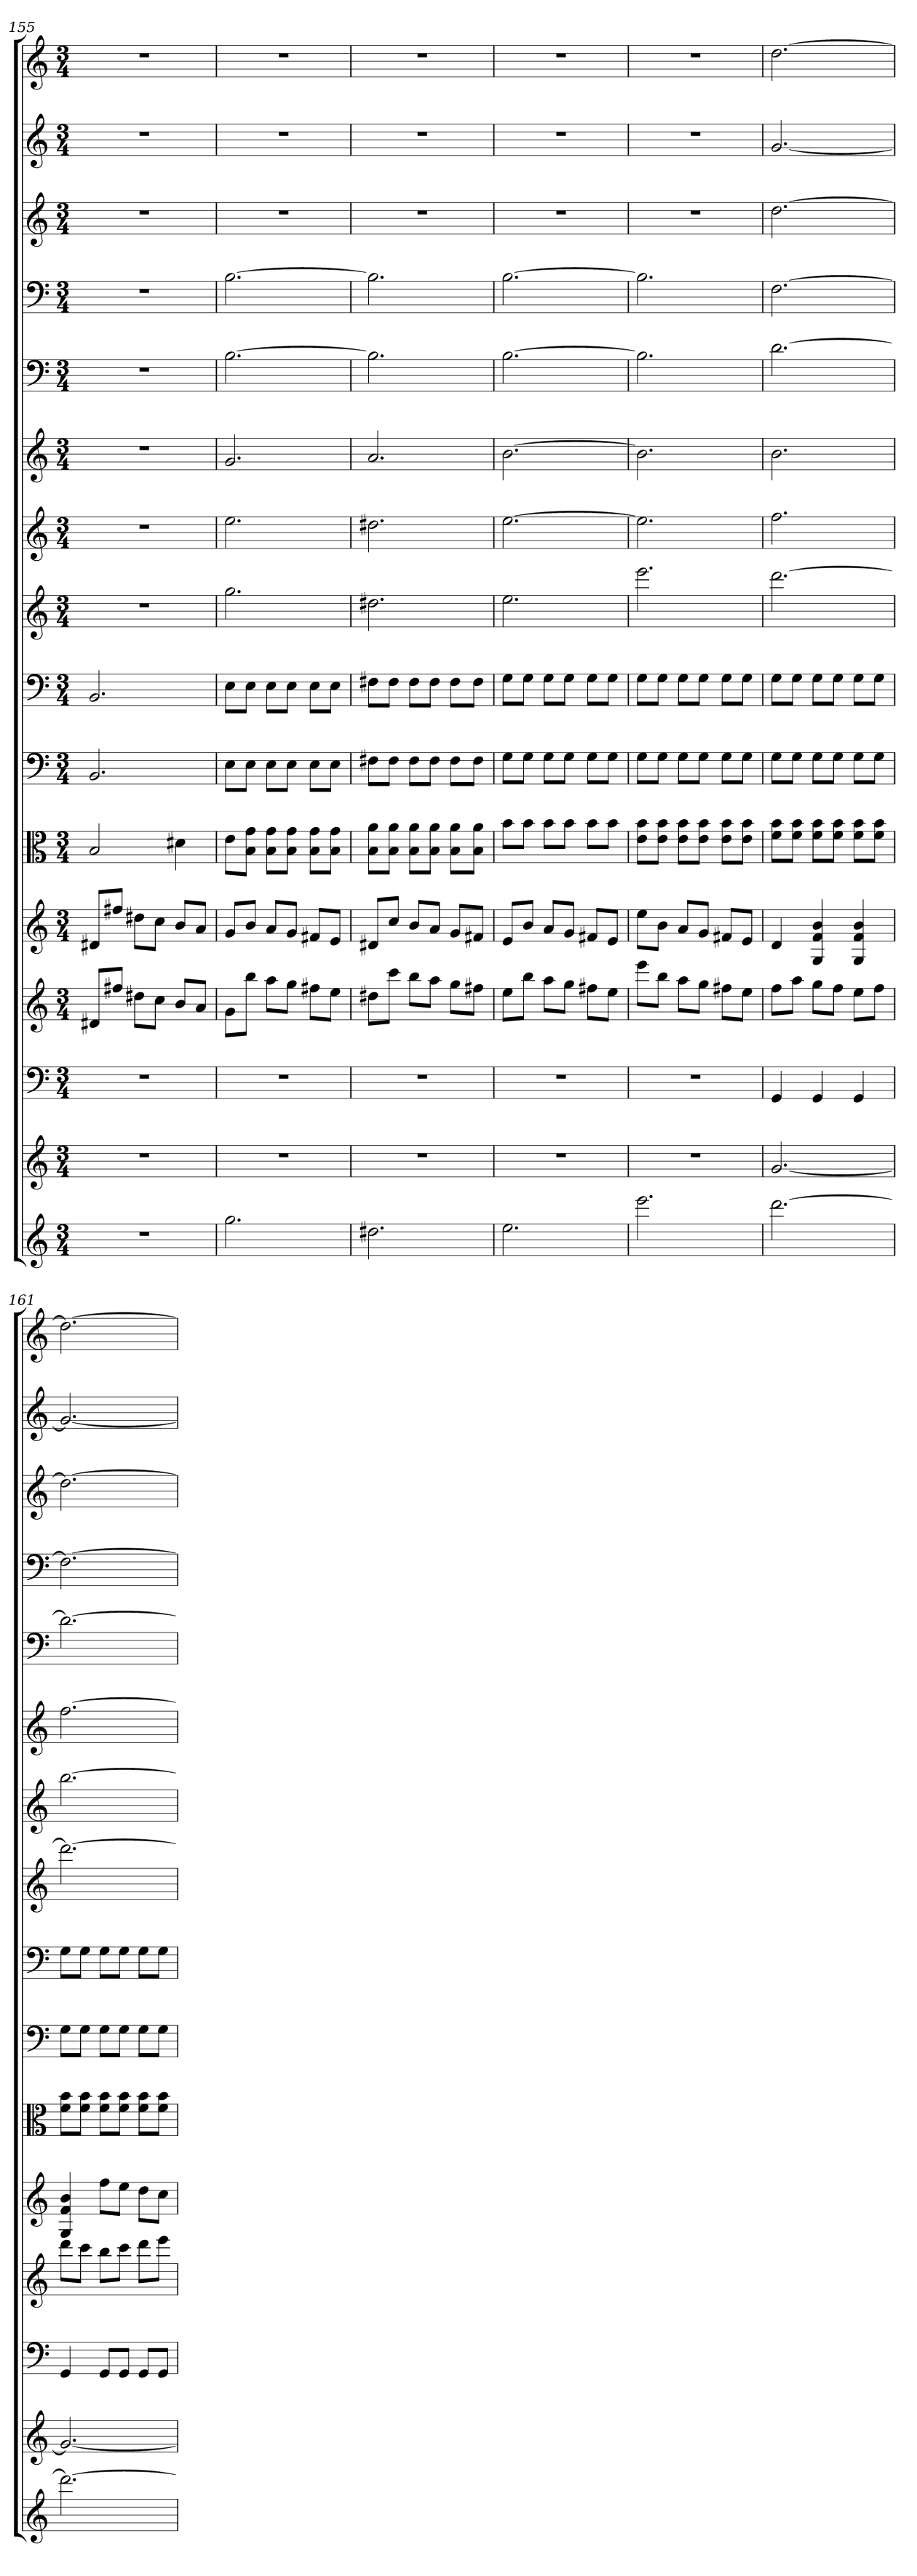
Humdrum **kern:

**kern	**kern	**kern	**kern	**kern	**kern	**kern	**kern	**kern	**kern	**kern	**kern	**kern	**kern	**kern	**kern
*part16	*part15	*part14	*part13	*part12	*part11	*part10	*part9	*part8	*part7	*part6	*part5	*part4	*part3	*part2	*part1
*staff16	*staff15	*staff14	*staff13	*staff12	*staff11	*staff10	*staff9	*staff8	*staff7	*staff6	*staff5	*staff4	*staff3	*staff2	*staff1
*	*	*clefF4	*	*	*clefC3	*clefF4	*clefF4	*	*	*	*clefF4	*clefF4	*	*	*
*k[]	*k[]	*k[]	*k[]	*k[]	*k[]	*k[]	*k[]	*k[]	*k[]	*k[]	*k[]	*k[]	*k[]	*k[]	*k[]
*C:	*C:	*C:	*C:	*C:	*C:	*C:	*C:	*C:	*C:	*C:	*C:	*C:	*C:	*C:	*C:
*M3/4	*M3/4	*M3/4	*M3/4	*M3/4	*M3/4	*M3/4	*M3/4	*M3/4	*M3/4	*M3/4	*M3/4	*M3/4	*M3/4	*M3/4	*M3/4
=155	=155	=155	=155	=155	=155	=155	=155	=155	=155	=155	=155	=155	=155	=155	=155
2.r	2.r	2.r	8d#XL	8d#XL	2B	2.BB	2.BB	2.r	2.r	2.r	2.r	2.r	2.r	2.r	2.r
.	.	.	8ff#XJ	8ff#XJ	.	.	.	.	.	.	.	.	.	.	.
.	.	.	8dd#XL	8dd#XL	.	.	.	.	.	.	.	.	.	.	.
.	.	.	8ccJ	8ccJ	.	.	.	.	.	.	.	.	.	.	.
.	.	.	8bL	8bL	4d#X	.	.	.	.	.	.	.	.	.	.
.	.	.	8aJ	8aJ	.	.	.	.	.	.	.	.	.	.	.
=156	=156	=156	=156	=156	=156	=156	=156	=156	=156	=156	=156	=156	=156	=156	=156
2.gg	2.r	2.r	8gL	8gL	8e\L	8E\L	8E\L	2.gg	2.ee	2.g	[2.B	[2.B	2.r	2.r	2.r
.	.	.	8bbJ	8bJ	8B\ 8g\J	8E\J	8E\J	.	.	.	.	.	.	.	.
.	.	.	8aaL	8aL	8B\ 8g\L	8E\L	8E\L	.	.	.	.	.	.	.	.
.	.	.	8ggJ	8gJ	8B\ 8g\J	8E\J	8E\J	.	.	.	.	.	.	.	.
.	.	.	8ff#XL	8f#XL	8B\ 8g\L	8E\L	8E\L	.	.	.	.	.	.	.	.
.	.	.	8eeJ	8eJ	8B\ 8g\J	8E\J	8E\J	.	.	.	.	.	.	.	.
=157	=157	=157	=157	=157	=157	=157	=157	=157	=157	=157	=157	=157	=157	=157	=157
2.dd#X	2.r	2.r	8dd#XL	8d#XL	8B\ 8a\L	8F#X\L	8F#X\L	2.dd#X	2.dd#X	2.a	2.B]	2.B]	2.r	2.r	2.r
.	.	.	8cccJ	8ccJ	8B\ 8a\J	8F#\J	8F#\J	.	.	.	.	.	.	.	.
.	.	.	8bbL	8bL	8B\ 8a\L	8F#\L	8F#\L	.	.	.	.	.	.	.	.
.	.	.	8aaJ	8aJ	8B\ 8a\J	8F#\J	8F#\J	.	.	.	.	.	.	.	.
.	.	.	8ggL	8gL	8B\ 8a\L	8F#\L	8F#\L	.	.	.	.	.	.	.	.
.	.	.	8ff#XJ	8f#XJ	8B\ 8a\J	8F#\J	8F#\J	.	.	.	.	.	.	.	.
=158	=158	=158	=158	=158	=158	=158	=158	=158	=158	=158	=158	=158	=158	=158	=158
2.ee	2.r	2.r	8eeL	8eL	8b\L	8G\L	8G\L	2.ee	[2.ee	[2.b	[2.B	[2.B	2.r	2.r	2.r
.	.	.	8bbJ	8bJ	8b\J	8G\J	8G\J	.	.	.	.	.	.	.	.
.	.	.	8aaL	8aL	8b\L	8G\L	8G\L	.	.	.	.	.	.	.	.
.	.	.	8ggJ	8gJ	8b\J	8G\J	8G\J	.	.	.	.	.	.	.	.
.	.	.	8ff#XL	8f#XL	8b\L	8G\L	8G\L	.	.	.	.	.	.	.	.
.	.	.	8eeJ	8eJ	8b\J	8G\J	8G\J	.	.	.	.	.	.	.	.
=159	=159	=159	=159	=159	=159	=159	=159	=159	=159	=159	=159	=159	=159	=159	=159
2.eee	2.r	2.r	8eeeL	8eeL	8e\ 8b\L	8G\L	8G\L	2.eee	2.ee]	2.b]	2.B]	2.B]	2.r	2.r	2.r
.	.	.	8bbJ	8bJ	8e\ 8b\J	8G\J	8G\J	.	.	.	.	.	.	.	.
.	.	.	8aaL	8aL	8e\ 8b\L	8G\L	8G\L	.	.	.	.	.	.	.	.
.	.	.	8ggJ	8gJ	8e\ 8b\J	8G\J	8G\J	.	.	.	.	.	.	.	.
.	.	.	8ff#XL	8f#XL	8e\ 8b\L	8G\L	8G\L	.	.	.	.	.	.	.	.
.	.	.	8eeJ	8eJ	8e\ 8b\J	8G\J	8G\J	.	.	.	.	.	.	.	.
=160	=160	=160	=160	=160	=160	=160	=160	=160	=160	=160	=160	=160	=160	=160	=160
[2.ddd	[2.g	4GG	8ffL	4d	8f\ 8b\L	8G\L	8G\L	[2.ddd	2.ff	2.b	[2.d	[2.F	[2.dd	[2.g	[2.dd
.	.	.	8aaJ	.	8f\ 8b\J	8G\J	8G\J	.	.	.	.	.	.	.	.
.	.	4GG	8ggL	4G 4f 4b	8f\ 8b\L	8G\L	8G\L	.	.	.	.	.	.	.	.
.	.	.	8ffJ	.	8f\ 8b\J	8G\J	8G\J	.	.	.	.	.	.	.	.
.	.	4GG	8eeL	4G 4f 4b	8f\ 8b\L	8G\L	8G\L	.	.	.	.	.	.	.	.
.	.	.	8ffJ	.	8f\ 8b\J	8G\J	8G\J	.	.	.	.	.	.	.	.
=161	=161	=161	=161	=161	=161	=161	=161	=161	=161	=161	=161	=161	=161	=161	=161
2.ddd_	2.g_	4GG	8dddL	4G 4f 4b	8f\ 8b\L	8G\L	8G\L	2.ddd_	[2.bb	[2.ff	2.d_	2.F_	2.dd_	2.g_	2.dd_
.	.	.	8cccJ	.	8f\ 8b\J	8G\J	8G\J	.	.	.	.	.	.	.	.
.	.	8GG/L	8bbL	8ffL	8f\ 8b\L	8G\L	8G\L	.	.	.	.	.	.	.	.
.	.	8GG/J	8cccJ	8eeJ	8f\ 8b\J	8G\J	8G\J	.	.	.	.	.	.	.	.
.	.	8GG/L	8dddL	8ddL	8f\ 8b\L	8G\L	8G\L	.	.	.	.	.	.	.	.
.	.	8GG/J	8eeeJ	8ccJ	8f\ 8b\J	8G\J	8G\J	.	.	.	.	.	.	.	.
=	=	=	=	=	=	=	=	=	=	=	=	=	=	=	=
*-	*-	*-	*-	*-	*-	*-	*-	*-	*-	*-	*-	*-	*-	*-	*-
